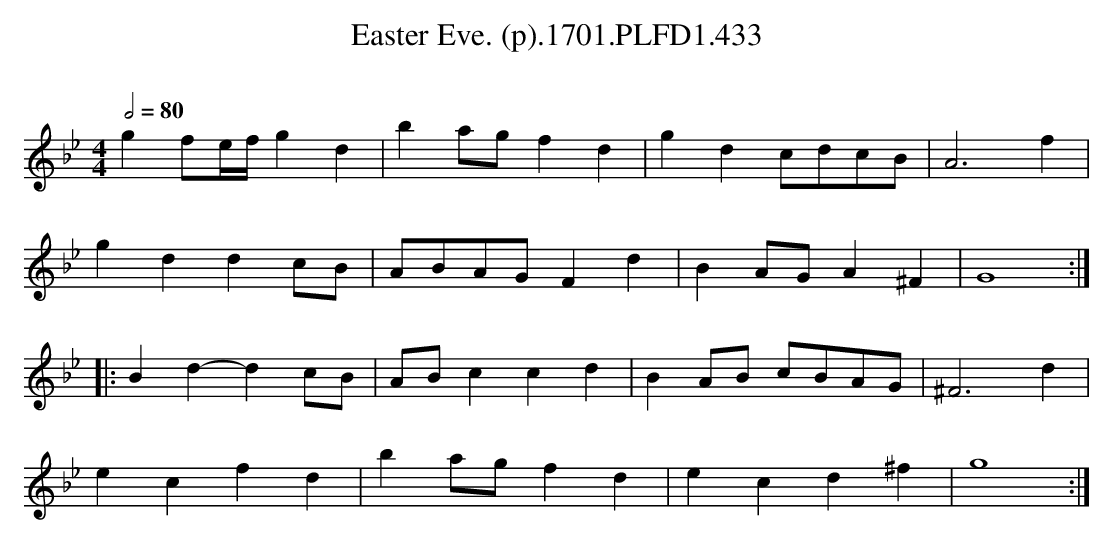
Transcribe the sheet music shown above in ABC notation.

X:1
T:Easter Eve. (p).1701.PLFD1.433
M:4/4
L:1/8
Q:1/2=80
O:
K:Gm
g2fe/f/g2d2|b2agf2d2|g2d2cdcB|A6f2|
g2d2d2cB|ABAGF2d2|B2AGA2^F2|G8:|
|:B2d2-d2cB|ABc2c2d2|B2AB cBAG|^F6d2|
e2c2f2d2|b2agf2d2|e2c2d2^f2|g8:|
